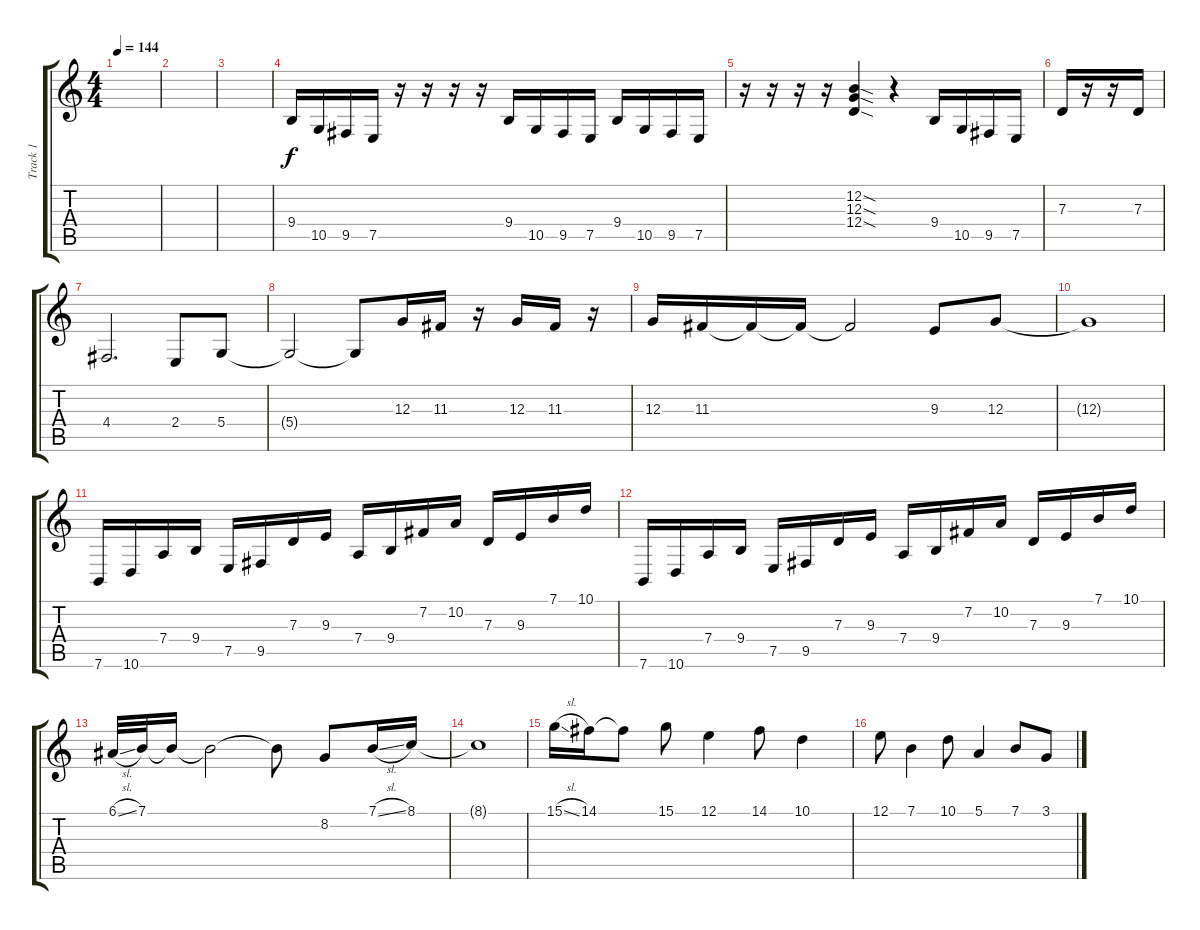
\track ("Track 1" "Track 1") {instrument lead1square}
\staff {score tabs}
\tuning (E4 B3 G3 D3 A2 E2) {hide}
\ts (4 4)
\tempo 144
\clef g2
\ks c
|
|
|
9.4.16 10.5.16 9.5.16 7.5.16 r.16 r.16 r.16 r.16 9.4.16 10.5.16 9.5.16 7.5.16 9.4.16 10.5.16 9.5.16 7.5.16 |
r.16 r.16 r.16 r.16 (12.2{sod} 12.3{sod} 12.4{sod}).4 r.4 9.4.16 10.5.16 9.5.16 7.5.16 |
7.3.16 r.16 r.16 7.3.16 |
4.4.2{d} 2.4.8 5.4.8 |
5.4{t}.2 5.4{t}.8 12.3.16 11.3.16 r.16 12.3.16 11.3.16 r.16 |
12.3.16 11.3.16 11.3{t}.16 11.3{t}.16 11.3{t}.2 9.3.8 12.3.8 |
12.3{t}.1 |
7.6.16 10.6.16 7.4.16 9.4.16 7.5.16 9.5.16 7.3.16 9.3.16 7.4.16 9.4.16 7.2.16 10.2.16 7.3.16 9.3.16 7.1.16 10.1.16 |
7.6.16 10.6.16 7.4.16 9.4.16 7.5.16 9.5.16 7.3.16 9.3.16 7.4.16 9.4.16 7.2.16 10.2.16 7.3.16 9.3.16 7.1.16 10.1.16 |
6.1{sl}.32 7.1.32 7.1{t}.16 7.1{t}.2 7.1{t}.8 8.2.8 7.1{sl}.16 8.1.16 |
8.1{t}.1 |
15.1{sl}.16 14.1.16 14.1{t}.8 15.1.8 12.1.4 14.1.8 10.1.4 |
12.1.8 7.1.4 10.1.8 5.1.4 7.1.8 3.1.8
